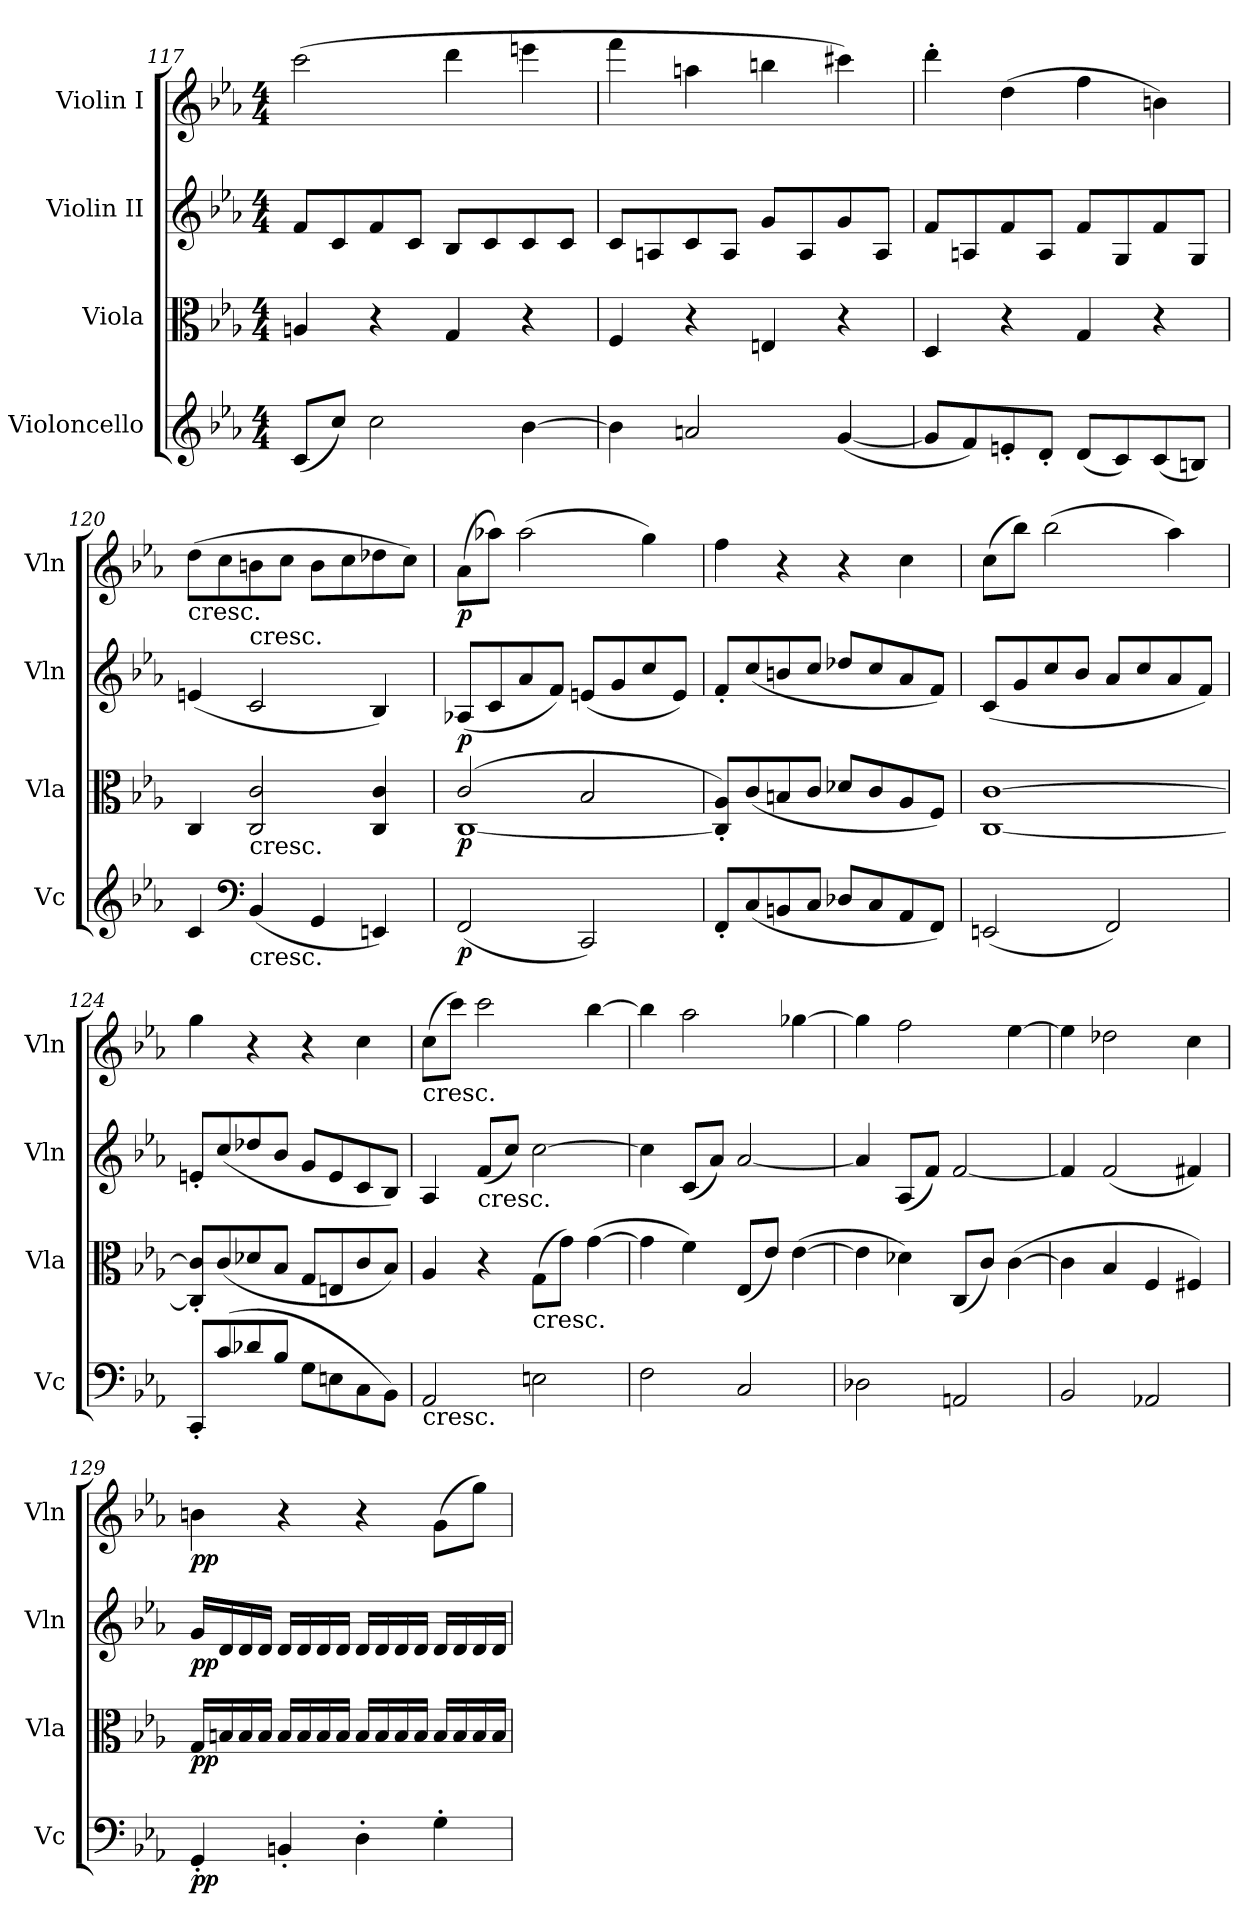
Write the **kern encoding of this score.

**kern	**dynam	**kern	**dynam	**kern	**dynam	**kern	**dynam
*part4	*part4	*part3	*part3	*part2	*part2	*part1	*part1
*staff4	*staff4	*staff3	*staff3	*staff2	*staff2	*staff1	*staff1
*I"Violoncello	*	*I"Viola	*	*I"Violin II	*	*I"Violin I	*
*I'Vc	*	*I'Vla	*	*I'Vln	*	*I'Vln	*
*clefG2	*	*clefC3	*	*clefG2	*	*clefG2	*
*k[b-e-a-]	*	*k[b-e-a-]	*	*k[b-e-a-]	*	*k[b-e-a-]	*
*M4/4	*	*M4/4	*	*M4/4	*	*M4/4	*
=117	=117	=117	=117	=117	=117	=117	=117
(8cL	.	4An	.	8fL	.	(2ccc	.
8ccJ)	.	.	.	8c	.	.	.
2cc	.	4r	.	8f	.	.	.
.	.	.	.	8cJ	.	.	.
.	.	4G	.	8B-L	.	4ddd	.
.	.	.	.	8c	.	.	.
[4b-	.	4r	.	8c	.	4eeen	.
.	.	.	.	8cJ	.	.	.
=118	=118	=118	=118	=118	=118	=118	=118
4b-]	.	4F	.	8cL	.	4fff	.
.	.	.	.	8An	.	.	.
2an	.	4r	.	8c	.	4aan	.
.	.	.	.	8AJ	.	.	.
.	.	4En	.	8gL	.	4bbn	.
.	.	.	.	8A	.	.	.
([4g	.	4r	.	8g	.	4ccc#X)	.
.	.	.	.	8AJ	.	.	.
=119	=119	=119	=119	=119	=119	=119	=119
8gL]	.	4D	.	8fL	.	4ddd'	.
8f)	.	.	.	8An	.	.	.
8en'	.	4r	.	8f	.	(4dd	.
8d'J	.	.	.	8AJ	.	.	.
(8dL	.	4G	.	8fL	.	4ff	.
8c)	.	.	.	8G	.	.	.
(8c	.	4r	.	8f	.	4bn)	.
8BnJ)	.	.	.	8GJ	.	.	.
=120	=120	=120	=120	=120	=120	=120	=120
!	!	!	!	!	!	!LO:TX:b:t=cresc.	!
4c	.	4C	.	(4en	.	(8ddL	.
.	.	.	.	.	.	8cc	.
*clefF4	*	*	*	*	*	*	*
!	!	!	!	!LO:TX:a:t=cresc.	!	!	!
!	!	!LO:TX:b:t=cresc.	!	!	!	!	!
!LO:TX:b:t=cresc.	!	!	!	!	!	!	!
(4BB-	.	2C 2c	.	2c	.	8bn	.
.	.	.	.	.	.	8ccJ	.
4GG	.	.	.	.	.	8bL	.
.	.	.	.	.	.	8cc	.
4EEn)	.	4C 4c	.	4B-)	.	8dd-X	.
.	.	.	.	.	.	8ccJ)	.
=121	=121	=121	=121	=121	=121	=121	=121
*	*	*^	*	*	*	*	*
(2FF	p	(2c	[1C	p	(8A-XL	p	(8a-L	p
.	.	.	.	.	8c	.	8aa-XJ)	.
.	.	.	.	.	8a-	.	(2aa-	.
.	.	.	.	.	8fJ)	.	.	.
2CC)	.	2B-	.	.	(8enL	.	.	.
.	.	.	.	.	8g	.	.	.
.	.	.	.	.	8cc	.	4gg)	.
.	.	.	.	.	8eJ)	.	.	.
*	*	*v	*v	*	*	*	*	*
=122	=122	=122	=122	=122	=122	=122	=122
8FF'L	.	8C]' 8A-'L)	.	8f'L	.	4ff	.
(8C	.	(8c	.	(8cc	.	.	.
8BBn	.	8Bn	.	8bn	.	4r	.
8CJ	.	8cJ	.	8ccJ	.	.	.
8D-XL	.	8d-XL	.	8dd-XL	.	4r	.
8C	.	8c	.	8cc	.	.	.
8AA-	.	8A-	.	8a-	.	4cc	.
8FFJ)	.	8FJ)	.	8fJ)	.	.	.
=123	=123	=123	=123	=123	=123	=123	=123
(2EEn	.	[1C [1c	.	(8cL	.	(8ccL	.
.	.	.	.	8g	.	8bb-J)	.
.	.	.	.	8cc	.	(2bb-	.
.	.	.	.	8b-J	.	.	.
2FF)	.	.	.	8a-L	.	.	.
.	.	.	.	8cc	.	.	.
.	.	.	.	8a-	.	4aa-)	.
.	.	.	.	8fJ)	.	.	.
=124	=124	=124	=124	=124	=124	=124	=124
8CC'L	.	8C]' 8c]'L	.	8en'L	.	4gg	.
(8c	.	(8c	.	(8cc	.	.	.
8d-X	.	8d-X	.	8dd-X	.	4r	.
8B-J	.	8B-J	.	8b-J	.	.	.
8GL	.	8GL	.	8gL	.	4r	.
8En	.	8En	.	8e	.	.	.
8C	.	8c	.	8c	.	4cc	.
8BB-J)	.	8B-J)	.	8B-J)	.	.	.
=125	=125	=125	=125	=125	=125	=125	=125
!	!	!	!	!	!	!LO:TX:b:t=cresc.	!
!LO:TX:b:t=cresc.	!	!	!	!	!	!	!
2AA-	.	4A-	.	4A-	.	(8ccL	.
.	.	.	.	.	.	8cccJ)	.
!	!	!	!	!LO:TX:b:t=cresc.	!	!	!
.	.	4r	.	(8fL	.	2ccc	.
.	.	.	.	8ccJ)	.	.	.
!	!	!LO:TX:b:t=cresc.	!	!	!	!	!
2En	.	(8GL	.	[2cc	.	.	.
.	.	8gJ)	.	.	.	.	.
.	.	([4g	.	.	.	[4bb-	.
=126	=126	=126	=126	=126	=126	=126	=126
2F	.	4g]	.	4cc]	.	4bb-]	.
.	.	4f)	.	(8cL	.	2aa-	.
.	.	.	.	8a-J)	.	.	.
2C	.	(8E-L	.	[2a-	.	.	.
.	.	8e-J)	.	.	.	.	.
.	.	([4e-	.	.	.	[4gg-X	.
=127	=127	=127	=127	=127	=127	=127	=127
2D-X	.	4e-]	.	4a-]	.	4gg-]	.
.	.	4d-X)	.	(8A-L	.	2ff	.
.	.	.	.	8fJ)	.	.	.
2AAn	.	(8CL	.	[2f	.	.	.
.	.	8cJ)	.	.	.	.	.
.	.	([4c	.	.	.	[4ee-	.
=128	=128	=128	=128	=128	=128	=128	=128
2BB-	.	4c]	.	4f]	.	4ee-]	.
.	.	4B-	.	(2f	.	2dd-X	.
2AA-X	.	4F	.	.	.	.	.
.	.	4F#X)	.	4f#X)	.	4cc	.
=129	=129	=129	=129	=129	=129	=129	=129
4GG'	pp	16GLL	pp	16gLL	pp	4bn	pp
.	.	16Bn	.	16d	.	.	.
.	.	16B	.	16d	.	.	.
.	.	16BJJ	.	16dJJ	.	.	.
4BBn'	.	16BLL	.	16dLL	.	4r	.
.	.	16B	.	16d	.	.	.
.	.	16B	.	16d	.	.	.
.	.	16BJJ	.	16dJJ	.	.	.
4D'	.	16BLL	.	16dLL	.	4r	.
.	.	16B	.	16d	.	.	.
.	.	16B	.	16d	.	.	.
.	.	16BJJ	.	16dJJ	.	.	.
4G'	.	16BLL	.	16dLL	.	(8gL	.
.	.	16B	.	16d	.	.	.
.	.	16B	.	16d	.	8ggJ)	.
.	.	16BJJ	.	16dJJ	.	.	.
=	=	=	=	=	=	=	=
*-	*-	*-	*-	*-	*-	*-	*-
